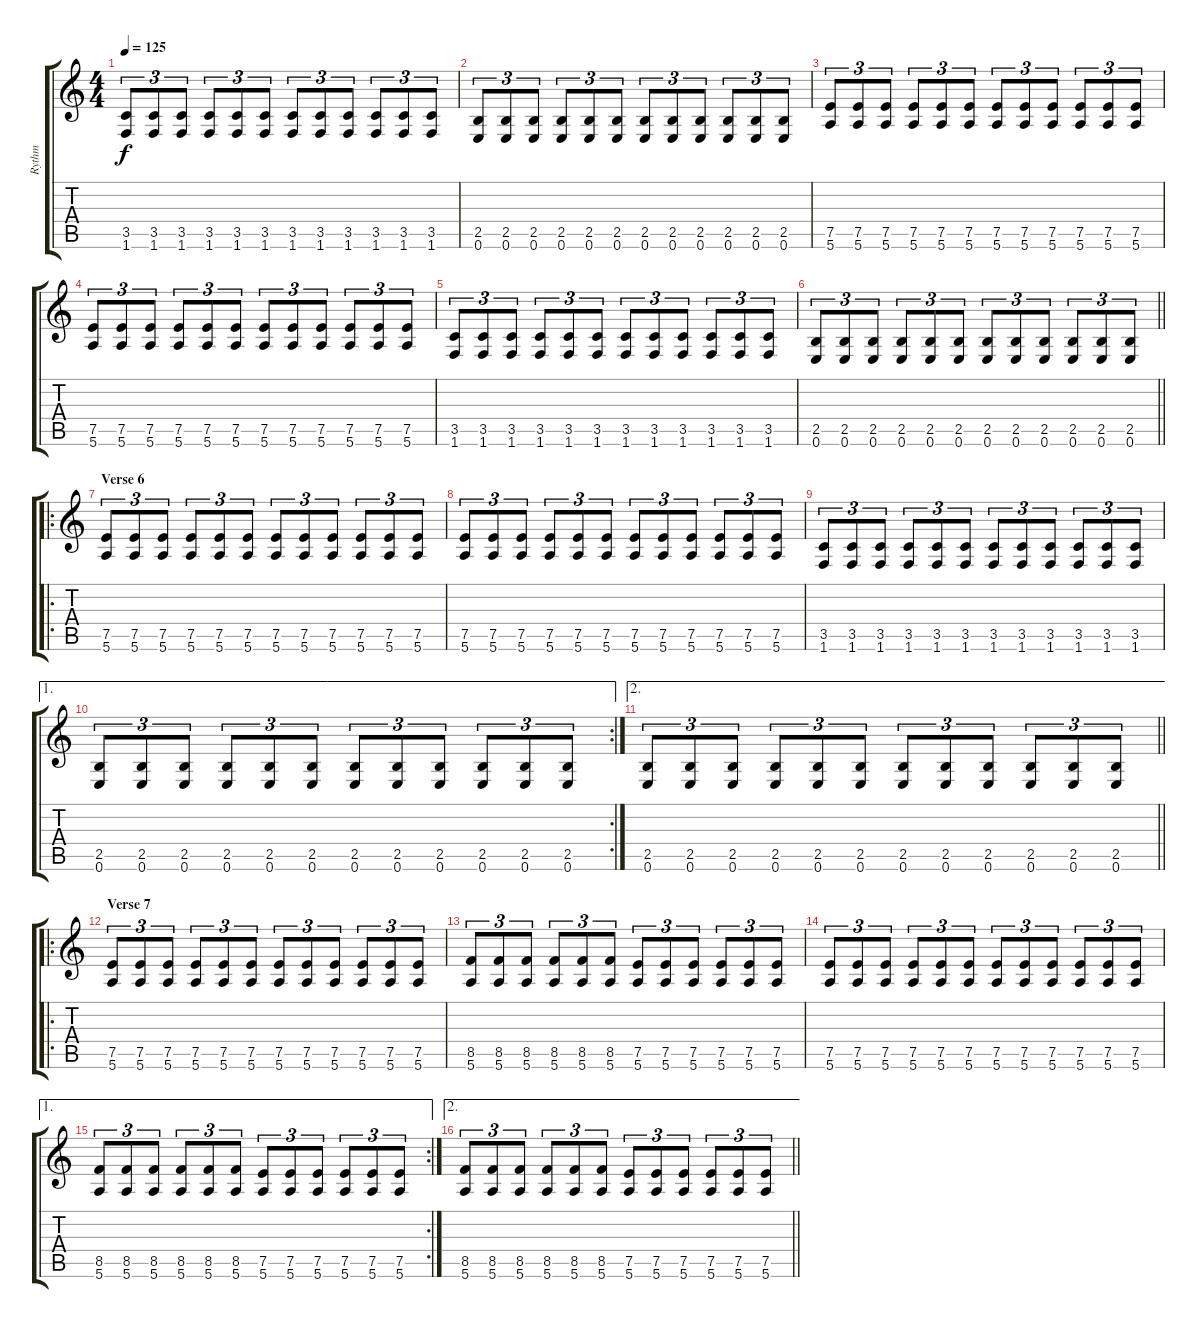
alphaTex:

\track ("Rythm" "Rythm") {instrument distortionguitar}
\staff {score tabs}
\tuning (E4 B3 G3 D3 A2 E2) {hide}
\ts (4 4)
\tempo 125
\clef g2
\ks c
(3.5 1.6).8{tu (3 2) dy f} (3.5 1.6).8{tu (3 2)} (3.5 1.6).8{tu (3 2)} (3.5 1.6).8{tu (3 2)} (3.5 1.6).8{tu (3 2)} (3.5 1.6).8{tu (3 2)} (3.5 1.6).8{tu (3 2)} (3.5 1.6).8{tu (3 2)} (3.5 1.6).8{tu (3 2)} (3.5 1.6).8{tu (3 2)} (3.5 1.6).8{tu (3 2)} (3.5 1.6).8{tu (3 2)} |
(2.5 0.6).8{tu (3 2)} (2.5 0.6).8{tu (3 2)} (2.5 0.6).8{tu (3 2)} (2.5 0.6).8{tu (3 2)} (2.5 0.6).8{tu (3 2)} (2.5 0.6).8{tu (3 2)} (2.5 0.6).8{tu (3 2)} (2.5 0.6).8{tu (3 2)} (2.5 0.6).8{tu (3 2)} (2.5 0.6).8{tu (3 2)} (2.5 0.6).8{tu (3 2)} (2.5 0.6).8{tu (3 2)} |
(7.5 5.6).8{tu (3 2)} (7.5 5.6).8{tu (3 2)} (7.5 5.6).8{tu (3 2)} (7.5 5.6).8{tu (3 2)} (7.5 5.6).8{tu (3 2)} (7.5 5.6).8{tu (3 2)} (7.5 5.6).8{tu (3 2)} (7.5 5.6).8{tu (3 2)} (7.5 5.6).8{tu (3 2)} (7.5 5.6).8{tu (3 2)} (7.5 5.6).8{tu (3 2)} (7.5 5.6).8{tu (3 2)} |
(7.5 5.6).8{tu (3 2)} (7.5 5.6).8{tu (3 2)} (7.5 5.6).8{tu (3 2)} (7.5 5.6).8{tu (3 2)} (7.5 5.6).8{tu (3 2)} (7.5 5.6).8{tu (3 2)} (7.5 5.6).8{tu (3 2)} (7.5 5.6).8{tu (3 2)} (7.5 5.6).8{tu (3 2)} (7.5 5.6).8{tu (3 2)} (7.5 5.6).8{tu (3 2)} (7.5 5.6).8{tu (3 2)} |
(3.5 1.6).8{tu (3 2)} (3.5 1.6).8{tu (3 2)} (3.5 1.6).8{tu (3 2)} (3.5 1.6).8{tu (3 2)} (3.5 1.6).8{tu (3 2)} (3.5 1.6).8{tu (3 2)} (3.5 1.6).8{tu (3 2)} (3.5 1.6).8{tu (3 2)} (3.5 1.6).8{tu (3 2)} (3.5 1.6).8{tu (3 2)} (3.5 1.6).8{tu (3 2)} (3.5 1.6).8{tu (3 2)} |
\barLineRight lightlight
(2.5 0.6).8{tu (3 2)} (2.5 0.6).8{tu (3 2)} (2.5 0.6).8{tu (3 2)} (2.5 0.6).8{tu (3 2)} (2.5 0.6).8{tu (3 2)} (2.5 0.6).8{tu (3 2)} (2.5 0.6).8{tu (3 2)} (2.5 0.6).8{tu (3 2)} (2.5 0.6).8{tu (3 2)} (2.5 0.6).8{tu (3 2)} (2.5 0.6).8{tu (3 2)} (2.5 0.6).8{tu (3 2)} |
\ro
\section ("" "Verse 6")
(7.5 5.6).8{tu (3 2)} (7.5 5.6).8{tu (3 2)} (7.5 5.6).8{tu (3 2)} (7.5 5.6).8{tu (3 2)} (7.5 5.6).8{tu (3 2)} (7.5 5.6).8{tu (3 2)} (7.5 5.6).8{tu (3 2)} (7.5 5.6).8{tu (3 2)} (7.5 5.6).8{tu (3 2)} (7.5 5.6).8{tu (3 2)} (7.5 5.6).8{tu (3 2)} (7.5 5.6).8{tu (3 2)} |
(7.5 5.6).8{tu (3 2)} (7.5 5.6).8{tu (3 2)} (7.5 5.6).8{tu (3 2)} (7.5 5.6).8{tu (3 2)} (7.5 5.6).8{tu (3 2)} (7.5 5.6).8{tu (3 2)} (7.5 5.6).8{tu (3 2)} (7.5 5.6).8{tu (3 2)} (7.5 5.6).8{tu (3 2)} (7.5 5.6).8{tu (3 2)} (7.5 5.6).8{tu (3 2)} (7.5 5.6).8{tu (3 2)} |
(3.5 1.6).8{tu (3 2)} (3.5 1.6).8{tu (3 2)} (3.5 1.6).8{tu (3 2)} (3.5 1.6).8{tu (3 2)} (3.5 1.6).8{tu (3 2)} (3.5 1.6).8{tu (3 2)} (3.5 1.6).8{tu (3 2)} (3.5 1.6).8{tu (3 2)} (3.5 1.6).8{tu (3 2)} (3.5 1.6).8{tu (3 2)} (3.5 1.6).8{tu (3 2)} (3.5 1.6).8{tu (3 2)} |
\ae 1
\rc 2
(2.5 0.6).8{tu (3 2)} (2.5 0.6).8{tu (3 2)} (2.5 0.6).8{tu (3 2)} (2.5 0.6).8{tu (3 2)} (2.5 0.6).8{tu (3 2)} (2.5 0.6).8{tu (3 2)} (2.5 0.6).8{tu (3 2)} (2.5 0.6).8{tu (3 2)} (2.5 0.6).8{tu (3 2)} (2.5 0.6).8{tu (3 2)} (2.5 0.6).8{tu (3 2)} (2.5 0.6).8{tu (3 2)} |
\ae 2
\barLineRight lightlight
(2.5 0.6).8{tu (3 2)} (2.5 0.6).8{tu (3 2)} (2.5 0.6).8{tu (3 2)} (2.5 0.6).8{tu (3 2)} (2.5 0.6).8{tu (3 2)} (2.5 0.6).8{tu (3 2)} (2.5 0.6).8{tu (3 2)} (2.5 0.6).8{tu (3 2)} (2.5 0.6).8{tu (3 2)} (2.5 0.6).8{tu (3 2)} (2.5 0.6).8{tu (3 2)} (2.5 0.6).8{tu (3 2)} |
\ro
\section ("" "Verse 7")
(7.5 5.6).8{tu (3 2)} (7.5 5.6).8{tu (3 2)} (7.5 5.6).8{tu (3 2)} (7.5 5.6).8{tu (3 2)} (7.5 5.6).8{tu (3 2)} (7.5 5.6).8{tu (3 2)} (7.5 5.6).8{tu (3 2)} (7.5 5.6).8{tu (3 2)} (7.5 5.6).8{tu (3 2)} (7.5 5.6).8{tu (3 2)} (7.5 5.6).8{tu (3 2)} (7.5 5.6).8{tu (3 2)} |
(8.5 5.6).8{tu (3 2)} (8.5 5.6).8{tu (3 2)} (8.5 5.6).8{tu (3 2)} (8.5 5.6).8{tu (3 2)} (8.5 5.6).8{tu (3 2)} (8.5 5.6).8{tu (3 2)} (7.5 5.6).8{tu (3 2)} (7.5 5.6).8{tu (3 2)} (7.5 5.6).8{tu (3 2)} (7.5 5.6).8{tu (3 2)} (7.5 5.6).8{tu (3 2)} (7.5 5.6).8{tu (3 2)} |
(7.5 5.6).8{tu (3 2)} (7.5 5.6).8{tu (3 2)} (7.5 5.6).8{tu (3 2)} (7.5 5.6).8{tu (3 2)} (7.5 5.6).8{tu (3 2)} (7.5 5.6).8{tu (3 2)} (7.5 5.6).8{tu (3 2)} (7.5 5.6).8{tu (3 2)} (7.5 5.6).8{tu (3 2)} (7.5 5.6).8{tu (3 2)} (7.5 5.6).8{tu (3 2)} (7.5 5.6).8{tu (3 2)} |
\ae 1
\rc 2
(8.5 5.6).8{tu (3 2)} (8.5 5.6).8{tu (3 2)} (8.5 5.6).8{tu (3 2)} (8.5 5.6).8{tu (3 2)} (8.5 5.6).8{tu (3 2)} (8.5 5.6).8{tu (3 2)} (7.5 5.6).8{tu (3 2)} (7.5 5.6).8{tu (3 2)} (7.5 5.6).8{tu (3 2)} (7.5 5.6).8{tu (3 2)} (7.5 5.6).8{tu (3 2)} (7.5 5.6).8{tu (3 2)} |
\ae 2
\barLineRight lightlight
(8.5 5.6).8{tu (3 2)} (8.5 5.6).8{tu (3 2)} (8.5 5.6).8{tu (3 2)} (8.5 5.6).8{tu (3 2)} (8.5 5.6).8{tu (3 2)} (8.5 5.6).8{tu (3 2)} (7.5 5.6).8{tu (3 2)} (7.5 5.6).8{tu (3 2)} (7.5 5.6).8{tu (3 2)} (7.5 5.6).8{tu (3 2)} (7.5 5.6).8{tu (3 2)} (7.5 5.6).8{tu (3 2)}
